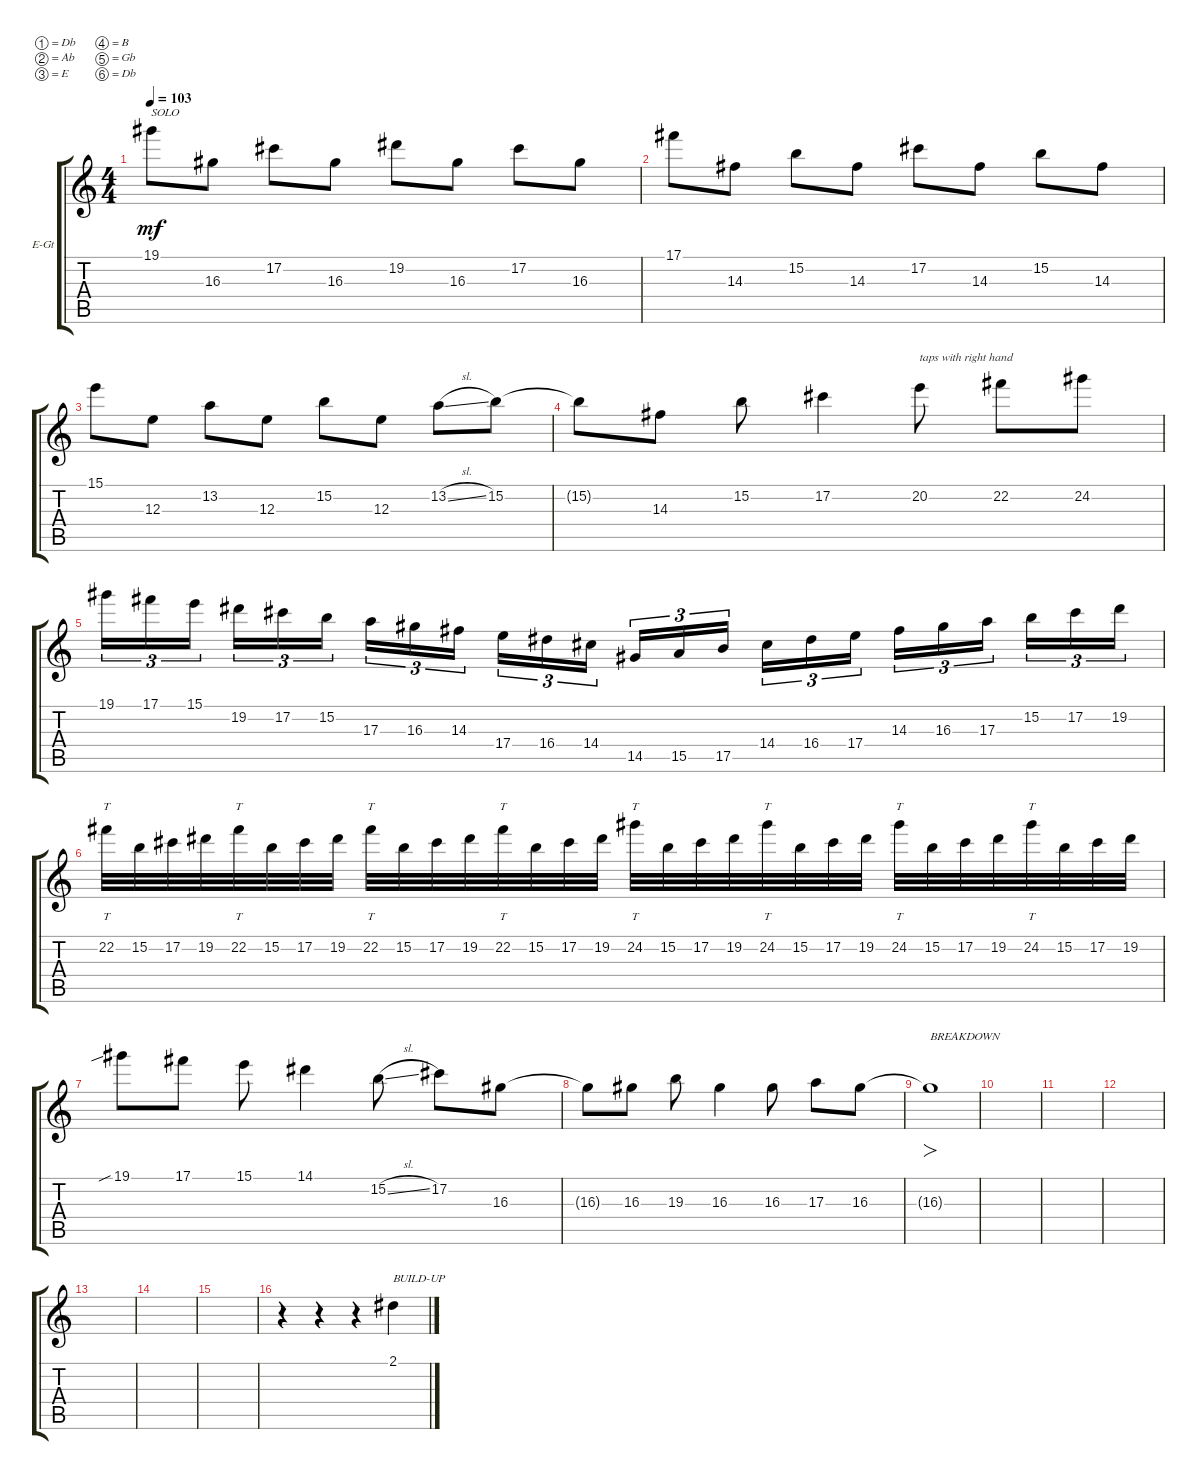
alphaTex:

\bracketExtendMode groupsimilarinstruments
\firstSystemTrackNameOrientation horizontal
\otherSystemsTrackNameOrientation horizontal
\track ("Guitar 1" "E-Gt") {instrument distortionguitar}
\staff {score tabs}
\tuning (Db4 Ab3 E3 B2 Gb2 Db2)
\ts (4 4)
\tempo 103
\clef g2
\ks c
19.1.8{txt "SOLO" dy mf} 16.3.8 17.2.8 16.3.8 19.2.8 16.3.8 17.2.8 16.3.8 |
17.1.8 14.3.8 15.2.8 14.3.8 17.2.8 14.3.8 15.2.8 14.3.8 |
15.1.8 12.3.8 13.2.8 12.3.8 15.2.8 12.3.8 13.2{sl}.8 15.2.8 |
15.2{t}.8 14.3.8 15.2.8 17.2.4 20.2.8{txt "taps with right hand"} 22.2.8 24.2.8 |
19.1.16{tu (3 2)} 17.1.16{tu (3 2)} 15.1.16{tu (3 2)} 19.2.16{tu (3 2)} 17.2.16{tu (3 2)} 15.2.16{tu (3 2)} 17.3.16{tu (3 2)} 16.3.16{tu (3 2)} 14.3.16{tu (3 2)} 17.4.16{tu (3 2)} 16.4.16{tu (3 2)} 14.4.16{tu (3 2)} 14.5.16{tu (3 2)} 15.5.16{tu (3 2)} 17.5.16{tu (3 2)} 14.4.16{tu (3 2)} 16.4.16{tu (3 2)} 17.4.16{tu (3 2)} 14.3.16{tu (3 2)} 16.3.16{tu (3 2)} 17.3.16{tu (3 2)} 15.2.16{tu (3 2)} 17.2.16{tu (3 2)} 19.2.16{tu (3 2)} |
22.2.32{tt} 15.2.32 17.2.32 19.2.32 22.2.32{tt} 15.2.32 17.2.32 19.2.32 22.2.32{tt} 15.2.32 17.2.32 19.2.32 22.2.32{tt} 15.2.32 17.2.32 19.2.32 24.2.32{tt} 15.2.32 17.2.32 19.2.32 24.2.32{tt} 15.2.32 17.2.32 19.2.32 24.2.32{tt} 15.2.32 17.2.32 19.2.32 24.2.32{tt} 15.2.32 17.2.32 19.2.32 |
19.1{sib}.8 17.1.8 15.1.8 14.1.4 15.2{sl}.8 17.2.8 16.3.8 |
16.3{t}.8 16.3.8 19.3.8 16.3.4 16.3.8 17.3.8 16.3.8 |
16.3{t}.1{fo txt "BREAKDOWN"} |
|
|
|
|
|
|
r.4 r.4 r.4 2.1{sl}.4{txt "BUILD-UP"}
